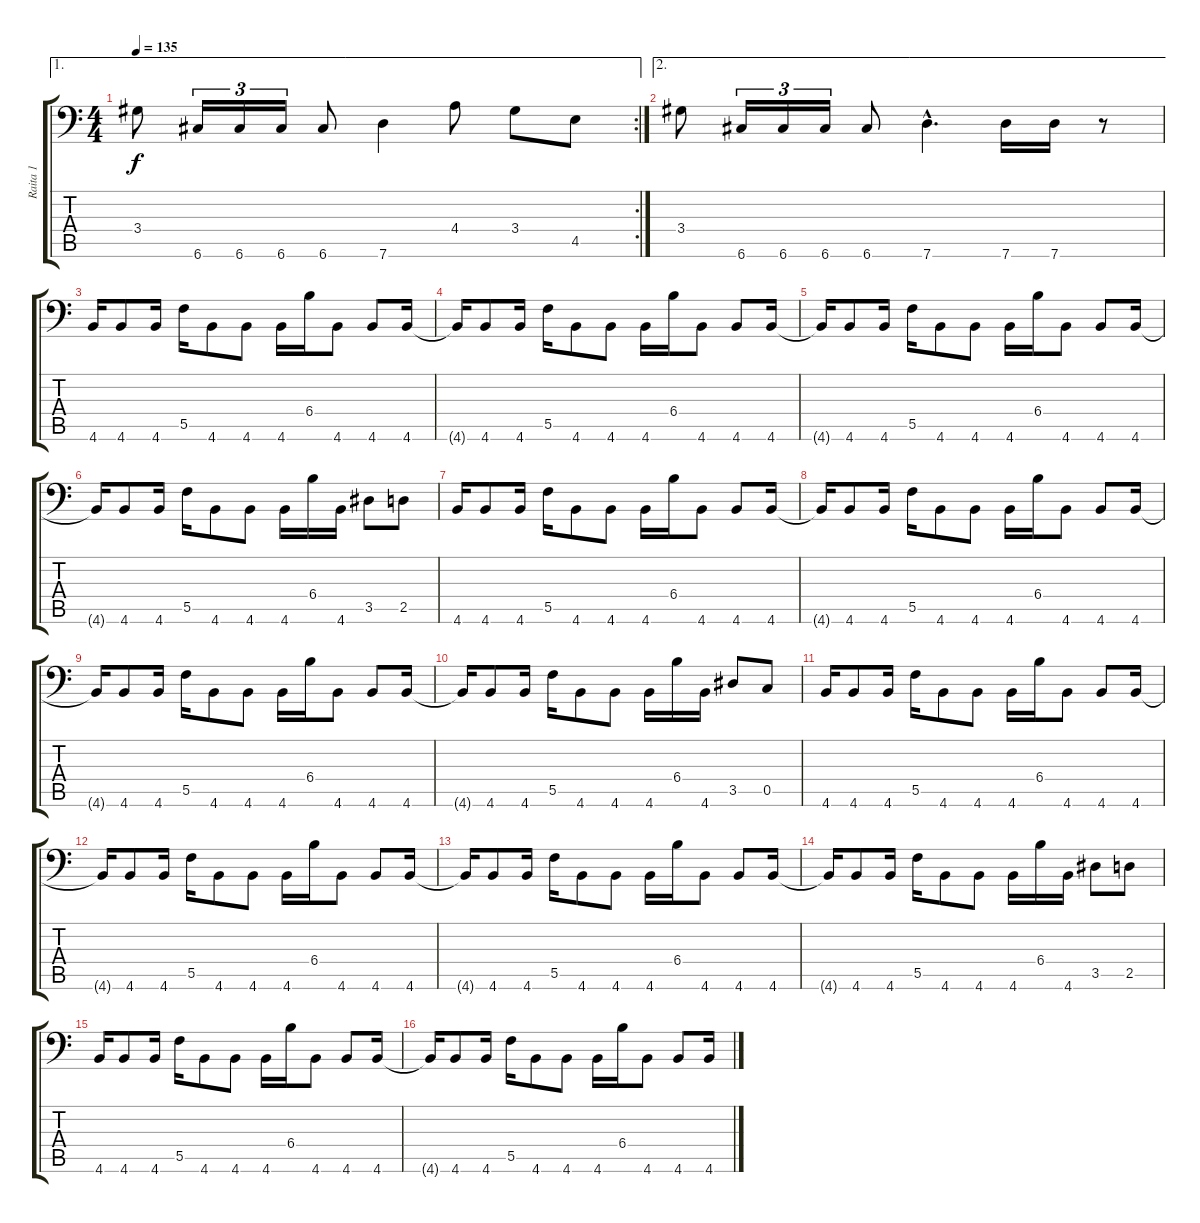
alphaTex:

\track ("Raita 1" "Raita 1") {instrument distortionguitar}
\staff {score tabs}
\tuning (G3 D3 Bb2 F2 C2 G1) {hide}
\ae 1
\rc 2
\ts (4 4)
\tempo 135
\clef f4
\ks c
3.4.8{dy f} 6.6.16{tu (3 2)} 6.6.16{tu (3 2)} 6.6.16{tu (3 2)} 6.6.8 7.6.4 4.4.8 3.4.8 4.5.8 |
\ae 2
3.4.8 6.6.16{tu (3 2)} 6.6.16{tu (3 2)} 6.6.16{tu (3 2)} 6.6.8 7.6{hac}.4{d} 7.6.16 7.6.16 r.8 |
4.6.16 4.6.8 4.6.16 5.5.16 4.6.8 4.6.8 4.6.16 6.4.16 4.6.8 4.6.8 4.6.16 |
4.6{t}.16 4.6.8 4.6.16 5.5.16 4.6.8 4.6.8 4.6.16 6.4.16 4.6.8 4.6.8 4.6.16 |
4.6{t}.16 4.6.8 4.6.16 5.5.16 4.6.8 4.6.8 4.6.16 6.4.16 4.6.8 4.6.8 4.6.16 |
4.6{t}.16 4.6.8 4.6.16 5.5.16 4.6.8 4.6.8 4.6.16 6.4.16 4.6.16 3.5.8 2.5.8 |
4.6.16 4.6.8 4.6.16 5.5.16 4.6.8 4.6.8 4.6.16 6.4.16 4.6.8 4.6.8 4.6.16 |
4.6{t}.16 4.6.8 4.6.16 5.5.16 4.6.8 4.6.8 4.6.16 6.4.16 4.6.8 4.6.8 4.6.16 |
4.6{t}.16 4.6.8 4.6.16 5.5.16 4.6.8 4.6.8 4.6.16 6.4.16 4.6.8 4.6.8 4.6.16 |
4.6{t}.16 4.6.8 4.6.16 5.5.16 4.6.8 4.6.8 4.6.16 6.4.16 4.6.16 3.5.8 0.5.8 |
4.6.16 4.6.8 4.6.16 5.5.16 4.6.8 4.6.8 4.6.16 6.4.16 4.6.8 4.6.8 4.6.16 |
4.6{t}.16 4.6.8 4.6.16 5.5.16 4.6.8 4.6.8 4.6.16 6.4.16 4.6.8 4.6.8 4.6.16 |
4.6{t}.16 4.6.8 4.6.16 5.5.16 4.6.8 4.6.8 4.6.16 6.4.16 4.6.8 4.6.8 4.6.16 |
4.6{t}.16 4.6.8 4.6.16 5.5.16 4.6.8 4.6.8 4.6.16 6.4.16 4.6.16 3.5.8 2.5.8 |
4.6.16 4.6.8 4.6.16 5.5.16 4.6.8 4.6.8 4.6.16 6.4.16 4.6.8 4.6.8 4.6.16 |
4.6{t}.16 4.6.8 4.6.16 5.5.16 4.6.8 4.6.8 4.6.16 6.4.16 4.6.8 4.6.8 4.6.16
